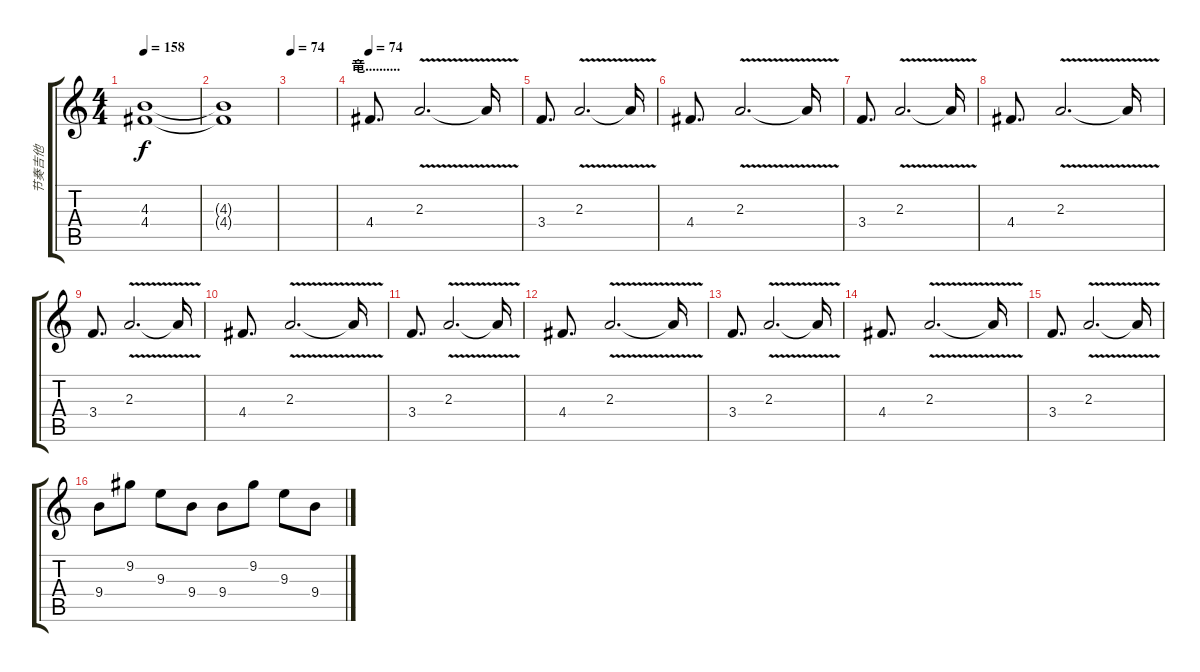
\track ("节奏吉他" "节奏吉他") {instrument distortionguitar}
\staff {score tabs}
\tuning (E4 B3 G3 D3 A2 E2) {hide}
\ts (4 4)
\tempo 158
\clef g2
\ks c
(4.3{t} 4.4{t}).1{dy f} |
(4.3{t} 4.4{t}).1 |
\tempo 74
|
\section ("" "竜..........")
\tempo 74
4.4.8{d volume 14 instrument distortionguitar} 2.3{v}.2{d} 2.3{t}.16 |
3.4.8{d} 2.3{v}.2{d} 2.3{t}.16 |
4.4.8{d} 2.3{v}.2{d} 2.3{t}.16 |
3.4.8{d} 2.3{v}.2{d} 2.3{t}.16 |
4.4.8{d} 2.3{v}.2{d} 2.3{t}.16 |
3.4.8{d} 2.3{v}.2{d} 2.3{t}.16 |
4.4.8{d} 2.3{v}.2{d} 2.3{t}.16 |
3.4.8{d} 2.3{v}.2{d} 2.3{t}.16 |
4.4.8{d} 2.3{v}.2{d} 2.3{t}.16 |
3.4.8{d} 2.3{v}.2{d} 2.3{t}.16 |
4.4.8{d} 2.3{v}.2{d} 2.3{t}.16 |
3.4.8{d} 2.3{v}.2{d} 2.3{t}.16 |
9.4.8 9.2.8 9.3.8 9.4.8 9.4.8 9.2.8 9.3.8 9.4.8
